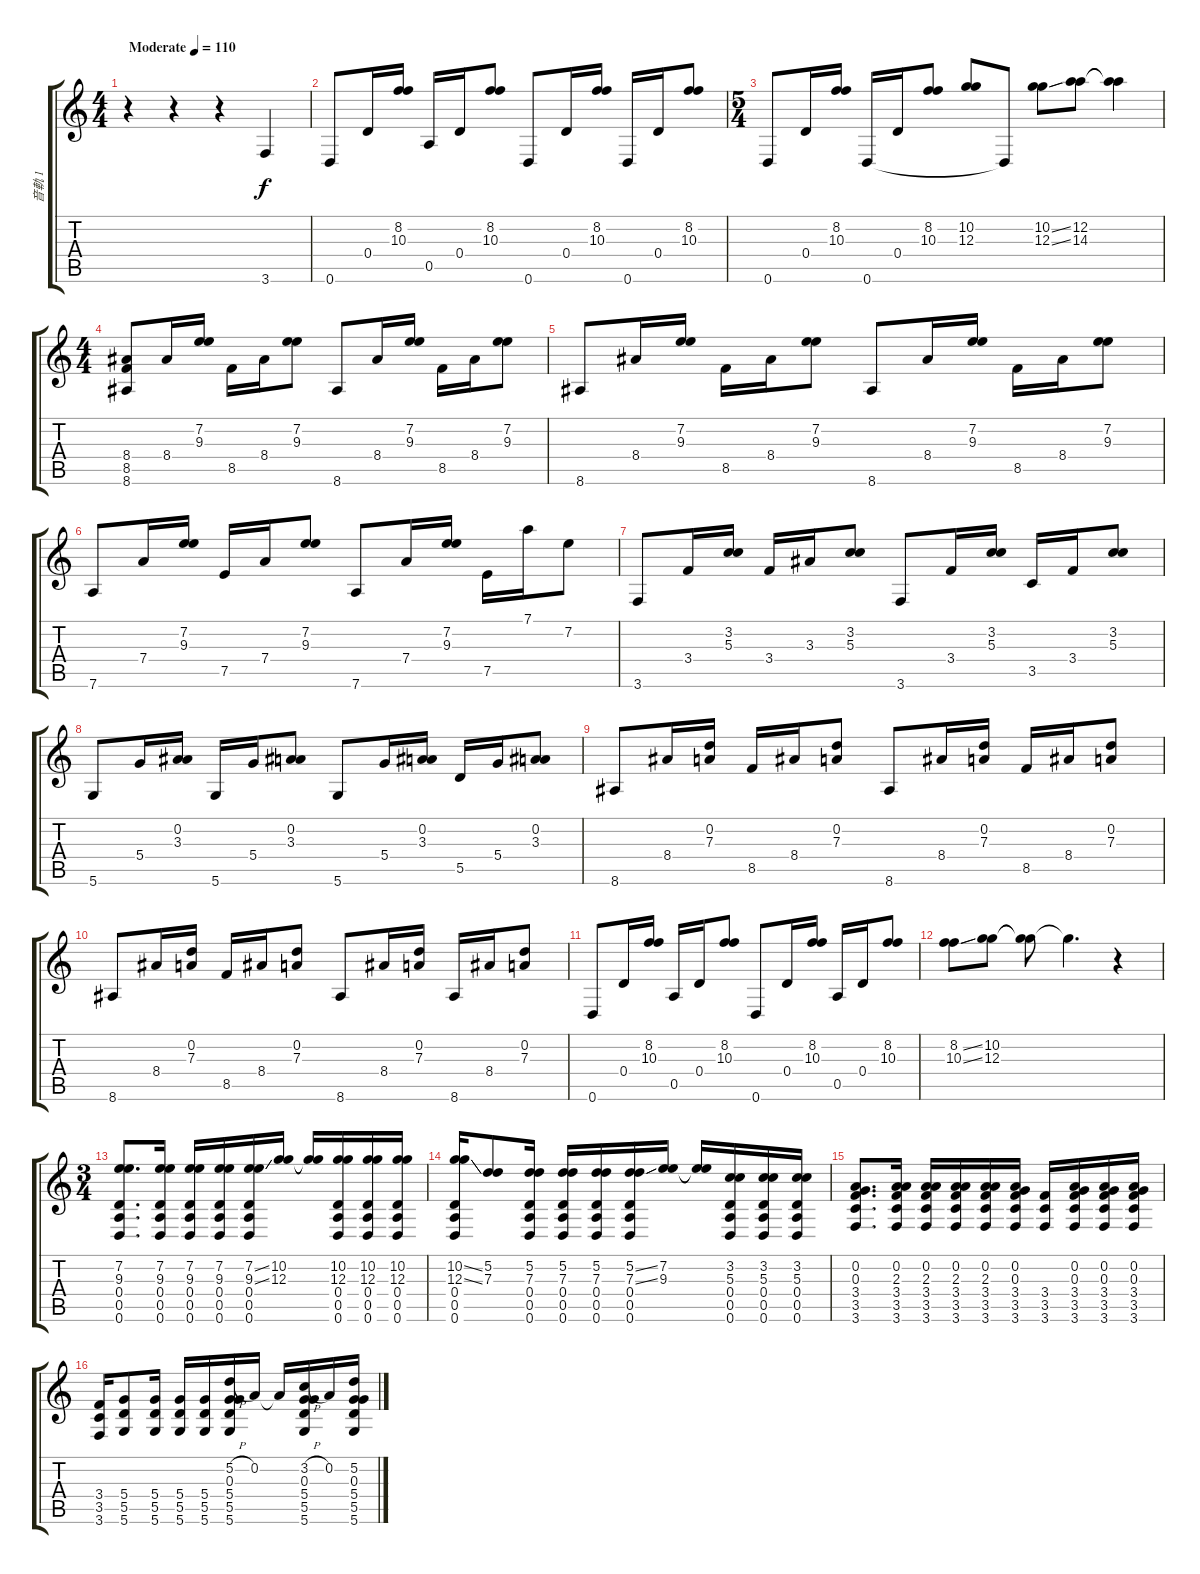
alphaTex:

\track ("音軌 1" "音軌 1") {instrument acousticguitarsteel}
\staff {score tabs}
\tuning (D4 A3 G3 D3 A2 D2) {hide}
\ts (4 4)
\tempo (110 "Moderate")
\clef g2
\ks c
r.4{dy f instrument acousticguitarsteel} r.4 r.4 3.6.4 |
0.6.8 0.4.16 (8.2 10.3).16 0.5.16 0.4.16 (8.2 10.3).8 0.6.8 0.4.16 (8.2 10.3).16 0.6.16 0.4.16 (8.2 10.3).8 |
\ts (5 4)
0.6.8 0.4.16 (8.2 10.3).16 0.6.16 0.4.16 (8.2 10.3).8 (10.2 12.3).8 0.6{t}.8 (10.2{ss} 12.3{ss}).8 (12.2 14.3).8 (12.2{t} 14.3{t}).4 |
\ts (4 4)
(8.4 8.5 8.6).8 8.4.16 (7.2 9.3).16 8.5.16 8.4.16 (7.2 9.3).8 8.6.8 8.4.16 (7.2 9.3).16 8.5.16 8.4.16 (7.2 9.3).8 |
8.6.8 8.4.16 (7.2 9.3).16 8.5.16 8.4.16 (7.2 9.3).8 8.6.8 8.4.16 (7.2 9.3).16 8.5.16 8.4.16 (7.2 9.3).8 |
7.6.8 7.4.16 (7.2 9.3).16 7.5.16 7.4.16 (7.2 9.3).8 7.6.8 7.4.16 (7.2 9.3).16 7.5.16 7.1.16 7.2.8 |
3.6.8 3.4.16 (3.2 5.3).16 3.4.16 3.3.16 (3.2 5.3).8 3.6.8 3.4.16 (3.2 5.3).16 3.5.16 3.4.16 (3.2 5.3).8 |
5.6.8 5.4.16 (0.2 3.3).16 5.6.16 5.4.16 (0.2 3.3).8 5.6.8 5.4.16 (0.2 3.3).16 5.5.16 5.4.16 (0.2 3.3).8 |
8.6.8 8.4.16 (0.2 7.3).16 8.5.16 8.4.16 (0.2 7.3).8 8.6.8 8.4.16 (0.2 7.3).16 8.5.16 8.4.16 (0.2 7.3).8 |
8.6.8 8.4.16 (0.2 7.3).16 8.5.16 8.4.16 (0.2 7.3).8 8.6.8 8.4.16 (0.2 7.3).16 8.6.16 8.4.16 (0.2 7.3).8 |
0.6.8 0.4.16 (8.2 10.3).16 0.5.16 0.4.16 (8.2 10.3).8 0.6.8 0.4.16 (8.2 10.3).16 0.5.16 0.4.16 (8.2 10.3).8 |
(8.2{ss} 10.3{ss}).8 (10.2 12.3).8 (10.2{t} 12.3{t}).8 12.3{t}.4{d} r.4 |
\ts (3 4)
(7.2 9.3 0.4 0.5 0.6).8{d} (7.2 9.3 0.4 0.5 0.6).16 (7.2 9.3 0.4 0.5 0.6).16 (7.2 9.3 0.4 0.5 0.6).16 (7.2{ss} 9.3{ss} 0.4 0.5 0.6).16 (10.2 12.3).16 (10.2{t} 12.3{t}).16 (10.2 12.3 0.4 0.5 0.6).16 (10.2 12.3 0.4 0.5 0.6).16 (10.2 12.3 0.4 0.5 0.6).16 |
(10.2{ss} 12.3{ss} 0.4 0.5 0.6).16 (5.2 7.3).8 (5.2 7.3 0.4 0.5 0.6).16 (5.2 7.3 0.4 0.5 0.6).16 (5.2 7.3 0.4 0.5 0.6).16 (5.2{ss} 7.3{ss} 0.4 0.5 0.6).16 (7.2 9.3).16 (7.2{t} 9.3{t}).16 (3.2 5.3 0.4 0.5 0.6).16 (3.2 5.3 0.4 0.5 0.6).16 (3.2 5.3 0.4 0.5 0.6).16 |
(0.2 0.3 3.4 3.5 3.6).8{d} (0.2 2.3 3.4 3.5 3.6).16 (0.2 2.3 3.4 3.5 3.6).16 (0.2 2.3 3.4 3.5 3.6).16 (0.2 2.3 3.4 3.5 3.6).16 (0.2 0.3 3.4 3.5 3.6).16 (3.4 3.5 3.6).16 (0.2 0.3 3.4 3.5 3.6).16 (0.2 0.3 3.4 3.5 3.6).16 (0.2 0.3 3.4 3.5 3.6).16 |
(3.4 3.5 3.6).16 (5.4 5.5 5.6).8 (5.4 5.5 5.6).16 (5.4 5.5 5.6).16 (5.4 5.5 5.6).16 (5.2{h} 0.3 5.4 5.5 5.6).16 0.2.16 0.2{t}.16 (3.2{h} 0.3 5.4 5.5 5.6).16 0.2.16 (5.2 0.3 5.4 5.5 5.6).16
